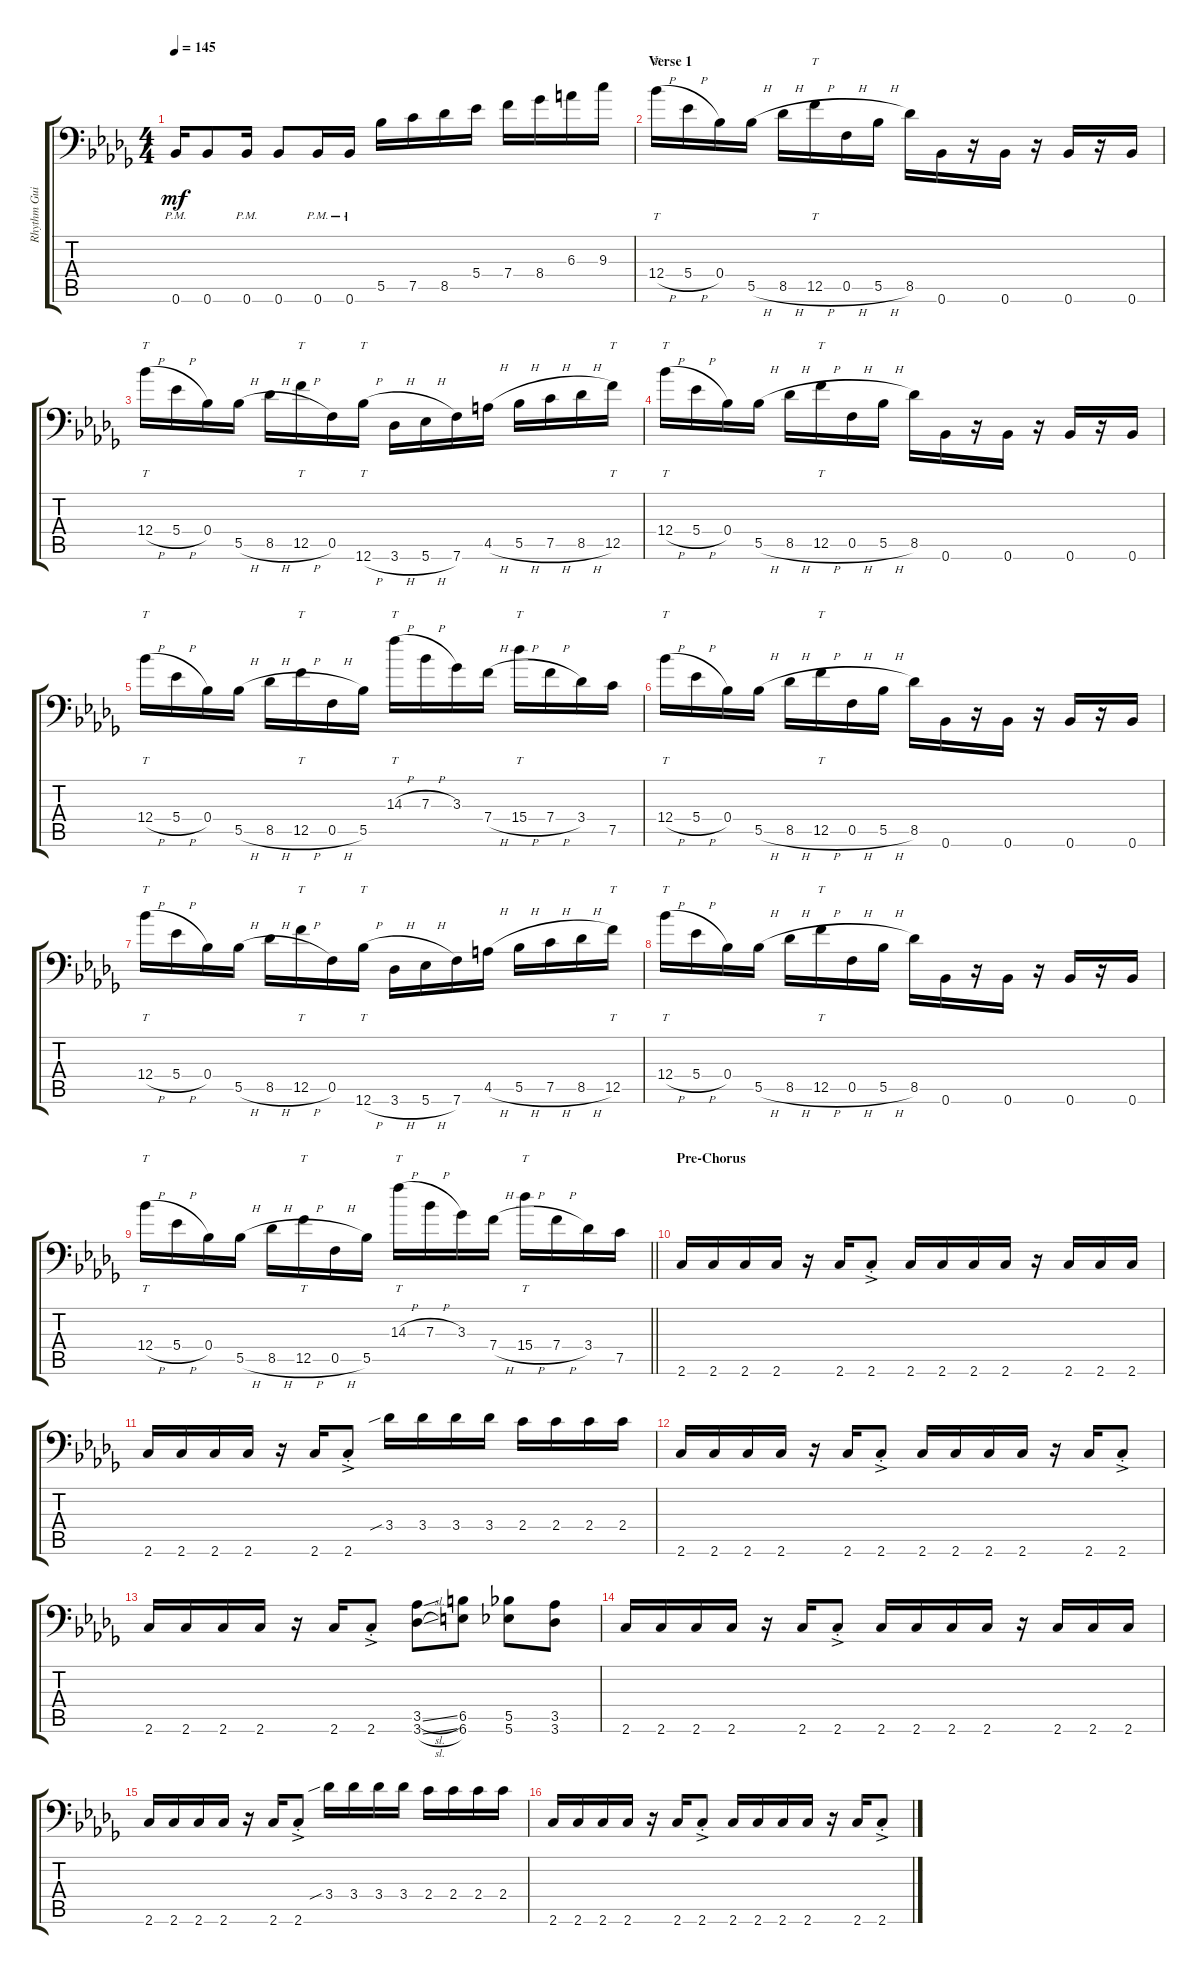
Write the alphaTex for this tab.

\track ("Rhythm Guitar Left" "Rhythm Gui") {instrument distortionguitar}
\staff {score tabs}
\tuning (C4 G3 Eb3 Bb2 F2 Bb1) {hide}
\ts (4 4)
\tempo 145
\clef f4
\ks bbminor
0.6{pm}.16{dy mf} 0.6.8 0.6{pm}.16 0.6.8 0.6{pm}.16 0.6{pm}.16 5.5.16 7.5.16 8.5.16 5.4.16 7.4.16 8.4.16 6.3.16 9.3.16 |
\section ("" "Verse 1")
12.4{h}.16{tt} 5.4{h}.16 0.4.16 5.5{h}.16 8.5{h}.16 12.5{h}.16{tt} 0.5{h}.16 5.5{h}.16 8.5.16 0.6.16 r.16 0.6.16 r.16 0.6.16 r.16 0.6.16 |
12.4{h}.16{tt} 5.4{h}.16 0.4.16 5.5{h}.16 8.5{h}.16 12.5{h}.16{tt} 0.5.16 12.6{h}.16{tt} 3.6{h}.16 5.6{h}.16 7.6.16 4.5{h}.16 5.5{h}.16 7.5{h}.16 8.5{h}.16 12.5.16{tt} |
12.4{h}.16{tt} 5.4{h}.16 0.4.16 5.5{h}.16 8.5{h}.16 12.5{h}.16{tt} 0.5{h}.16 5.5{h}.16 8.5.16 0.6.16 r.16 0.6.16 r.16 0.6.16 r.16 0.6.16 |
12.4{h}.16{tt} 5.4{h}.16 0.4.16 5.5{h}.16 8.5{h}.16 12.5{h}.16{tt} 0.5{h}.16 5.5.16 14.3{h}.16{tt} 7.3{h}.16 3.3.16 7.4{h}.16 15.4{h}.16{tt} 7.4{h}.16 3.4.16 7.5.16 |
12.4{h}.16{tt} 5.4{h}.16 0.4.16 5.5{h}.16 8.5{h}.16 12.5{h}.16{tt} 0.5{h}.16 5.5{h}.16 8.5.16 0.6.16 r.16 0.6.16 r.16 0.6.16 r.16 0.6.16 |
12.4{h}.16{tt} 5.4{h}.16 0.4.16 5.5{h}.16 8.5{h}.16 12.5{h}.16{tt} 0.5.16 12.6{h}.16{tt} 3.6{h}.16 5.6{h}.16 7.6.16 4.5{h}.16 5.5{h}.16 7.5{h}.16 8.5{h}.16 12.5.16{tt} |
12.4{h}.16{tt} 5.4{h}.16 0.4.16 5.5{h}.16 8.5{h}.16 12.5{h}.16{tt} 0.5{h}.16 5.5{h}.16 8.5.16 0.6.16 r.16 0.6.16 r.16 0.6.16 r.16 0.6.16 |
\barLineRight lightlight
12.4{h}.16{tt} 5.4{h}.16 0.4.16 5.5{h}.16 8.5{h}.16 12.5{h}.16{tt} 0.5{h}.16 5.5.16 14.3{h}.16{tt} 7.3{h}.16 3.3.16 7.4{h}.16 15.4{h}.16{tt} 7.4{h}.16 3.4.16 7.5.16 |
\section ("" "Pre-Chorus")
2.6.16 2.6.16 2.6.16 2.6.16 r.16 2.6.16 2.6{ac st}.8 2.6.16 2.6.16 2.6.16 2.6.16 r.16 2.6.16 2.6.16 2.6.16 |
2.6.16 2.6.16 2.6.16 2.6.16 r.16 2.6.16 2.6{ac st}.8 3.4{sib}.16 3.4.16 3.4.16 3.4.16 2.4.16 2.4.16 2.4.16 2.4.16 |
2.6.16 2.6.16 2.6.16 2.6.16 r.16 2.6.16 2.6{ac st}.8 2.6.16 2.6.16 2.6.16 2.6.16 r.16 2.6.16 2.6{ac st}.8 |
2.6.16 2.6.16 2.6.16 2.6.16 r.16 2.6.16 2.6{ac st}.8 (3.5{sl} 3.6{sl}).8 (6.5 6.6).8 (5.5 5.6).8 (3.5 3.6).8 |
2.6.16 2.6.16 2.6.16 2.6.16 r.16 2.6.16 2.6{ac st}.8 2.6.16 2.6.16 2.6.16 2.6.16 r.16 2.6.16 2.6.16 2.6.16 |
2.6.16 2.6.16 2.6.16 2.6.16 r.16 2.6.16 2.6{ac st}.8 3.4{sib}.16 3.4.16 3.4.16 3.4.16 2.4.16 2.4.16 2.4.16 2.4.16 |
2.6.16 2.6.16 2.6.16 2.6.16 r.16 2.6.16 2.6{ac st}.8 2.6.16 2.6.16 2.6.16 2.6.16 r.16 2.6.16 2.6{ac st}.8
